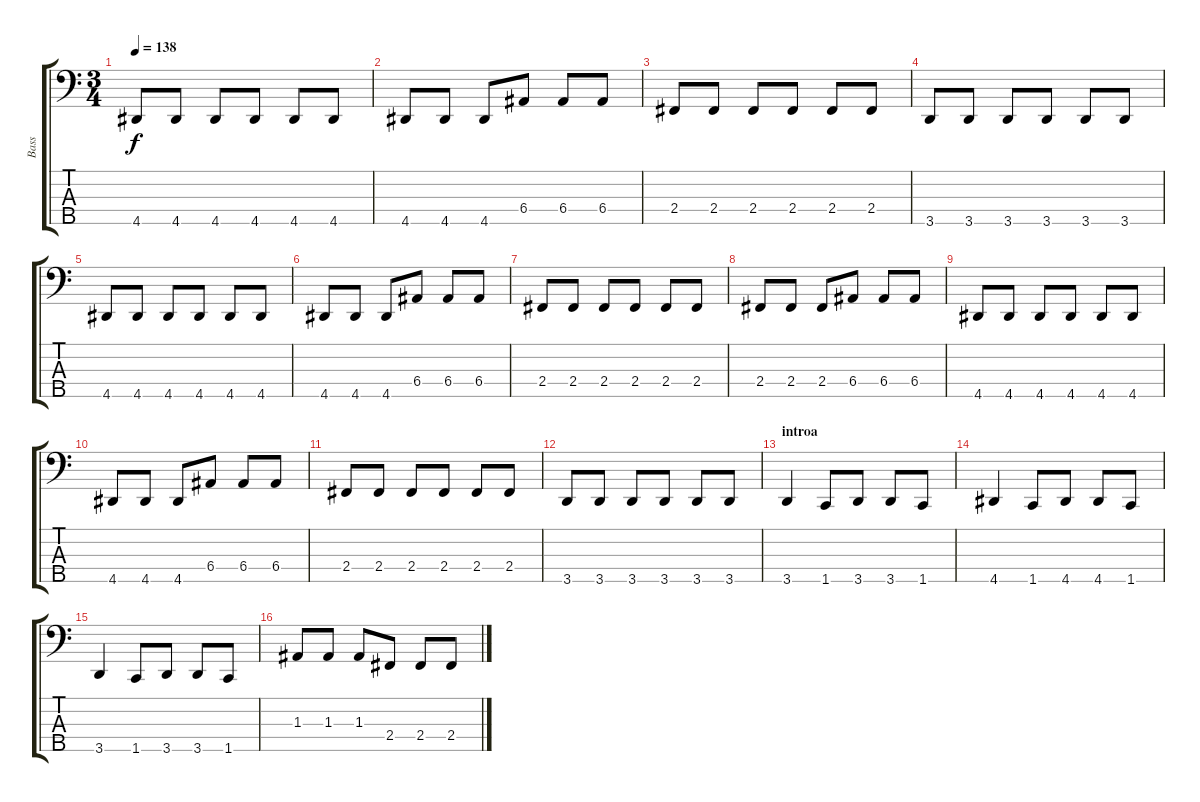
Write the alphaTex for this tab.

\track ("Bass" "Bass") {instrument electricbassfinger}
\staff {score tabs}
\tuning (G2 D2 A1 E1 B0) {hide}
\ts (3 4)
\tempo 138
\clef f4
\ks c
4.5.8{dy f} 4.5.8 4.5.8 4.5.8 4.5.8 4.5.8 |
4.5.8 4.5.8 4.5.8 6.4.8 6.4.8 6.4.8 |
2.4.8 2.4.8 2.4.8 2.4.8 2.4.8 2.4.8 |
3.5.8 3.5.8 3.5.8 3.5.8 3.5.8 3.5.8 |
4.5.8 4.5.8 4.5.8 4.5.8 4.5.8 4.5.8 |
4.5.8 4.5.8 4.5.8 6.4.8 6.4.8 6.4.8 |
2.4.8 2.4.8 2.4.8 2.4.8 2.4.8 2.4.8 |
2.4.8 2.4.8 2.4.8 6.4.8 6.4.8 6.4.8 |
4.5.8 4.5.8 4.5.8 4.5.8 4.5.8 4.5.8 |
4.5.8 4.5.8 4.5.8 6.4.8 6.4.8 6.4.8 |
2.4.8 2.4.8 2.4.8 2.4.8 2.4.8 2.4.8 |
3.5.8 3.5.8 3.5.8 3.5.8 3.5.8 3.5.8 |
\section ("" "introa")
3.5.4 1.5.8 3.5.8 3.5.8 1.5.8 |
4.5.4 1.5.8 4.5.8 4.5.8 1.5.8 |
3.5.4 1.5.8 3.5.8 3.5.8 1.5.8 |
1.3.8 1.3.8 1.3.8 2.4.8 2.4.8 2.4.8
